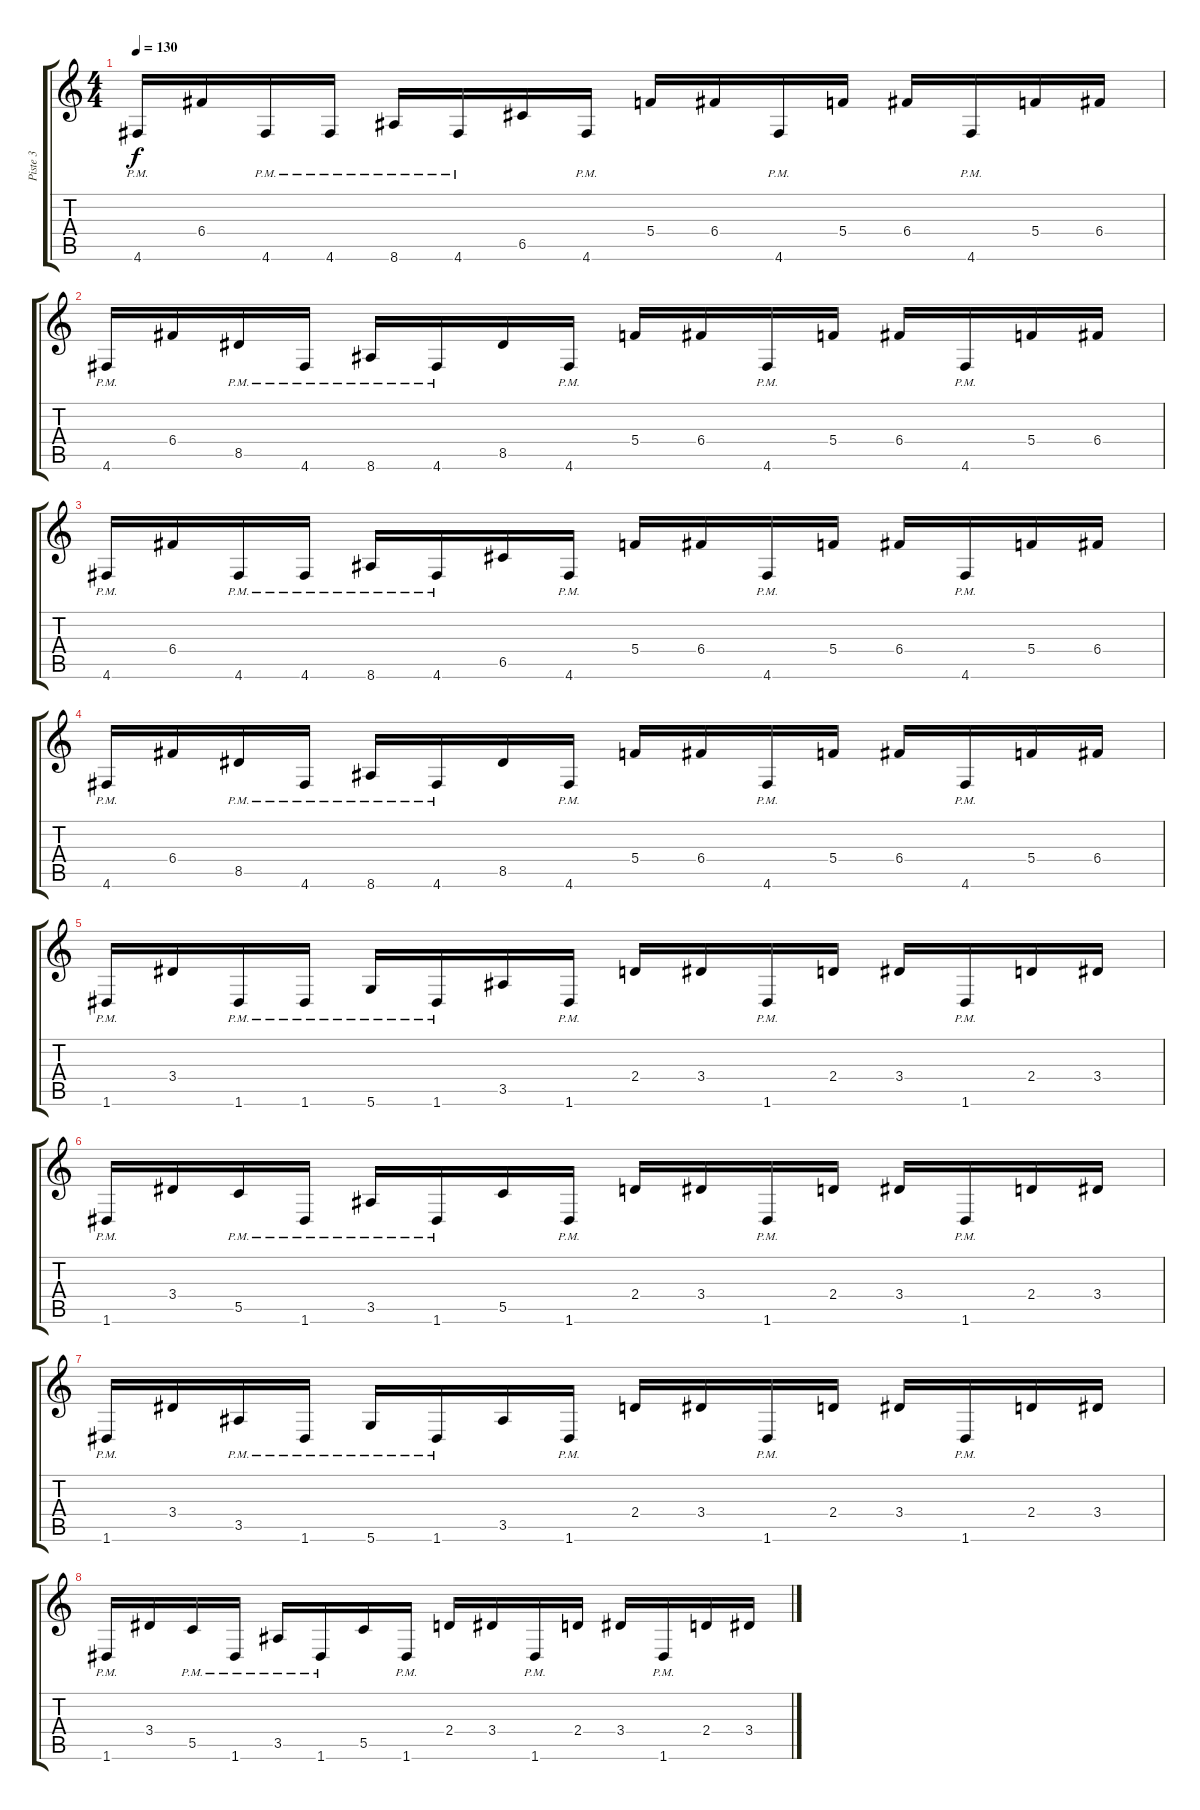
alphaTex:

\track ("Piste 3" "Piste 3") {instrument distortionguitar}
\staff {score tabs}
\tuning (D4 A3 F3 C3 G2 D2) {hide}
\ts (4 4)
\tempo 130
\clef g2
\ks c
4.6{pm}.16{dy f} 6.4.16 4.6{pm}.16 4.6{pm}.16 8.6{pm}.16 4.6{pm}.16 6.5.16 4.6{pm}.16 5.4.16 6.4.16 4.6{pm}.16 5.4.16 6.4.16 4.6{pm}.16 5.4.16 6.4.16 |
4.6{pm}.16 6.4.16 8.5{pm}.16 4.6{pm}.16 8.6{pm}.16 4.6{pm}.16 8.5.16 4.6{pm}.16 5.4.16 6.4.16 4.6{pm}.16 5.4.16 6.4.16 4.6{pm}.16 5.4.16 6.4.16 |
4.6{pm}.16 6.4.16 4.6{pm}.16 4.6{pm}.16 8.6{pm}.16 4.6{pm}.16 6.5.16 4.6{pm}.16 5.4.16 6.4.16 4.6{pm}.16 5.4.16 6.4.16 4.6{pm}.16 5.4.16 6.4.16 |
4.6{pm}.16 6.4.16 8.5{pm}.16 4.6{pm}.16 8.6{pm}.16 4.6{pm}.16 8.5.16 4.6{pm}.16 5.4.16 6.4.16 4.6{pm}.16 5.4.16 6.4.16 4.6{pm}.16 5.4.16 6.4.16 |
1.6{pm}.16 3.4.16 1.6{pm}.16 1.6{pm}.16 5.6{pm}.16 1.6{pm}.16 3.5.16 1.6{pm}.16 2.4.16 3.4.16 1.6{pm}.16 2.4.16 3.4.16 1.6{pm}.16 2.4.16 3.4.16 |
1.6{pm}.16 3.4.16 5.5{pm}.16 1.6{pm}.16 3.5{pm}.16 1.6{pm}.16 5.5.16 1.6{pm}.16 2.4.16 3.4.16 1.6{pm}.16 2.4.16 3.4.16 1.6{pm}.16 2.4.16 3.4.16 |
1.6{pm}.16 3.4.16 3.5{pm}.16 1.6{pm}.16 5.6{pm}.16 1.6{pm}.16 3.5.16 1.6{pm}.16 2.4.16 3.4.16 1.6{pm}.16 2.4.16 3.4.16 1.6{pm}.16 2.4.16 3.4.16 |
1.6{pm}.16 3.4.16 5.5{pm}.16 1.6{pm}.16 3.5{pm}.16 1.6{pm}.16 5.5.16 1.6{pm}.16 2.4.16 3.4.16 1.6{pm}.16 2.4.16 3.4.16 1.6{pm}.16 2.4.16 3.4.16
